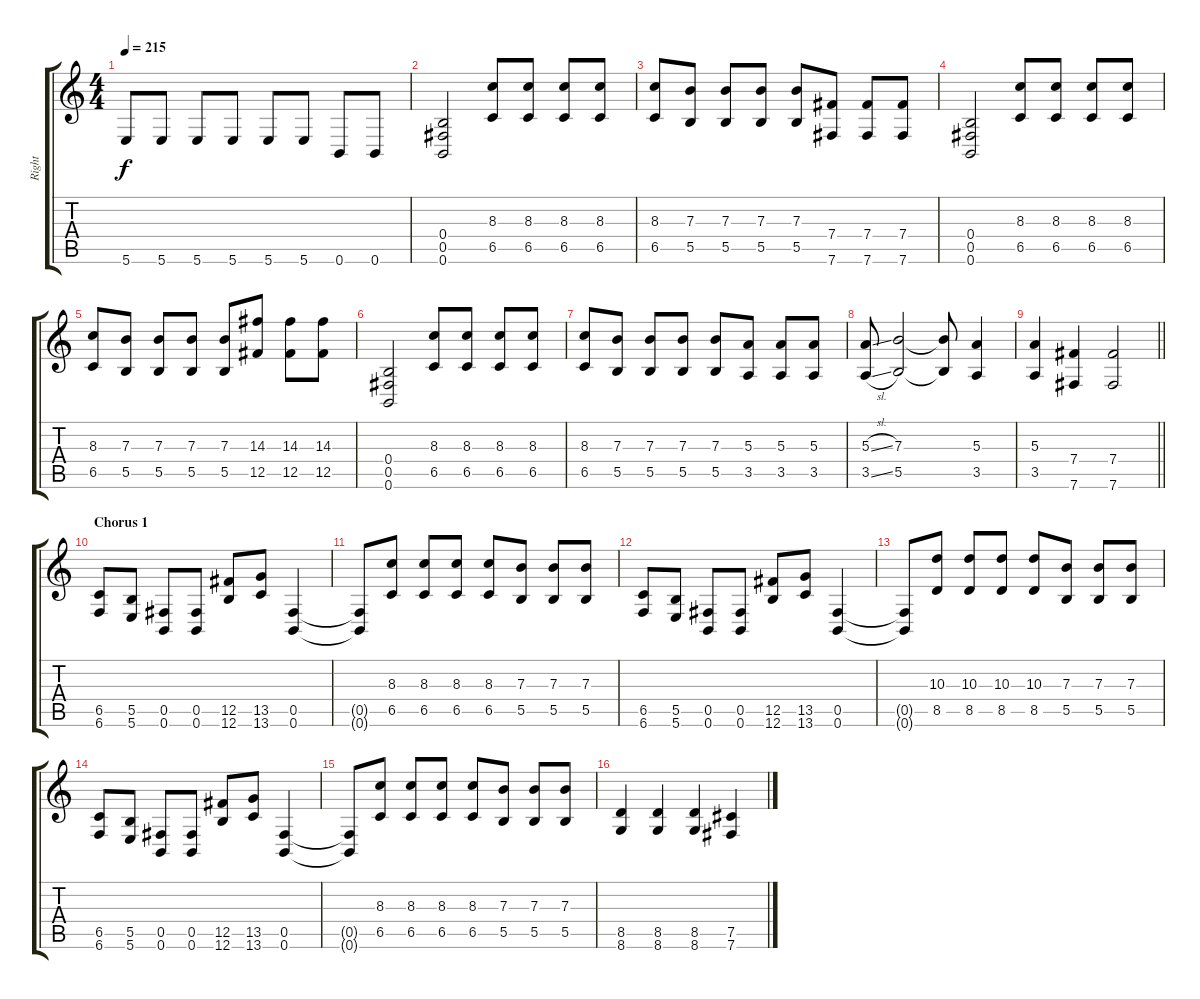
\track ("Right" "Right") {instrument distortionguitar}
\staff {score tabs}
\tuning (Db4 Ab3 E3 B2 Gb2 B1) {hide}
\ts (4 4)
\tempo 215
\clef g2
\ks c
5.6.8{dy f} 5.6.8 5.6.8 5.6.8 5.6.8 5.6.8 0.6.8 0.6.8 |
(0.4 0.5 0.6).2 (8.3 6.5).8 (8.3 6.5).8 (8.3 6.5).8 (8.3 6.5).8 |
(8.3 6.5).8 (7.3 5.5).8 (7.3 5.5).8 (7.3 5.5).8 (7.3 5.5).8 (7.4 7.6).8 (7.4 7.6).8 (7.4 7.6).8 |
(0.4 0.5 0.6).2 (8.3 6.5).8 (8.3 6.5).8 (8.3 6.5).8 (8.3 6.5).8 |
(8.3 6.5).8 (7.3 5.5).8 (7.3 5.5).8 (7.3 5.5).8 (7.3 5.5).8 (14.3 12.5).8 (14.3 12.5).8 (14.3 12.5).8 |
(0.4 0.5 0.6).2 (8.3 6.5).8 (8.3 6.5).8 (8.3 6.5).8 (8.3 6.5).8 |
(8.3 6.5).8 (7.3 5.5).8 (7.3 5.5).8 (7.3 5.5).8 (7.3 5.5).8 (5.3 3.5).8 (5.3 3.5).8 (5.3 3.5).8 |
(5.3{sl} 3.5{sl}).8 (7.3 5.5).2 (7.3{t} 5.5{t}).8 (5.3 3.5).4 |
\barLineRight lightlight
(5.3 3.5).4 (7.4 7.6).4 (7.4 7.6).2 |
\section ("" "Chorus 1")
(6.5 6.6).8 (5.5 5.6).8 (0.5 0.6).8 (0.5 0.6).8 (12.5 12.6).8 (13.5 13.6).8 (0.5 0.6).4 |
(0.5{t} 0.6{t}).8 (8.3 6.5).8 (8.3 6.5).8 (8.3 6.5).8 (8.3 6.5).8 (7.3 5.5).8 (7.3 5.5).8 (7.3 5.5).8 |
(6.5 6.6).8 (5.5 5.6).8 (0.5 0.6).8 (0.5 0.6).8 (12.5 12.6).8 (13.5 13.6).8 (0.5 0.6).4 |
(0.5{t} 0.6{t}).8 (10.3 8.5).8 (10.3 8.5).8 (10.3 8.5).8 (10.3 8.5).8 (7.3 5.5).8 (7.3 5.5).8 (7.3 5.5).8 |
(6.5 6.6).8 (5.5 5.6).8 (0.5 0.6).8 (0.5 0.6).8 (12.5 12.6).8 (13.5 13.6).8 (0.5 0.6).4 |
(0.5{t} 0.6{t}).8 (8.3 6.5).8 (8.3 6.5).8 (8.3 6.5).8 (8.3 6.5).8 (7.3 5.5).8 (7.3 5.5).8 (7.3 5.5).8 |
(8.5 8.6).4 (8.5 8.6).4 (8.5 8.6).4 (7.5 7.6).4
